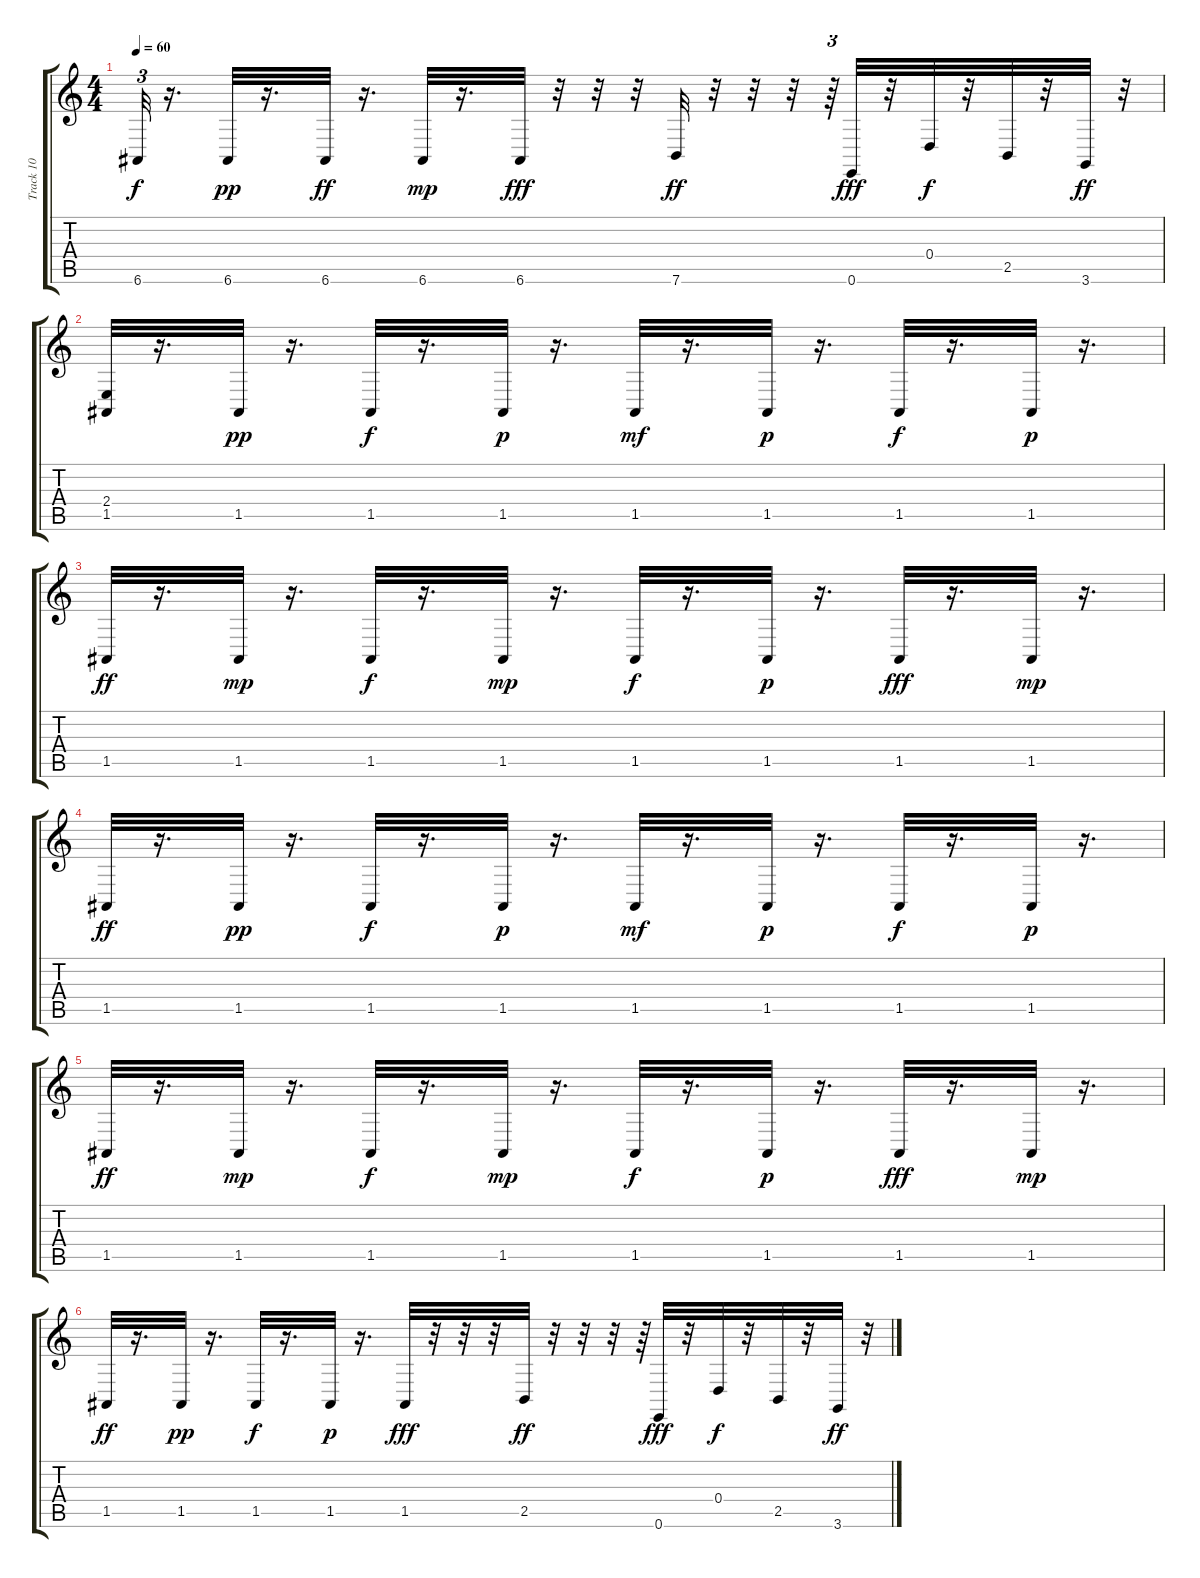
\track ("Track 10" "Track 10") {instrument rockorgan}
\staff {score tabs}
\tuning (E4 B3 G3 D3 A2 E2) {hide}
\ts (4 4)
\tempo 60
\clef g2
\ks c
6.6{t}.32{tu (3 2) dy f} r.16{d} 6.6.32{dy pp} r.16{d} 6.6.32{dy ff} r.16{d} 6.6.32{dy mp} r.16{d} 6.6.32{dy fff} r.32 r.32 r.32 7.6.32{dy ff} r.32 r.32 r.32 r.64{tu (3 2)} 0.6.32{dy fff} r.32 0.4.32{dy f} r.32 2.5.32 r.32 3.6.32{dy ff} r.32 |
(2.4 1.5).32 r.16{d} 1.5.32{dy pp} r.16{d} 1.5.32{dy f} r.16{d} 1.5.32{dy p} r.16{d} 1.5.32{dy mf} r.16{d} 1.5.32{dy p} r.16{d} 1.5.32{dy f} r.16{d} 1.5.32{dy p} r.16{d} |
1.5.32{dy ff} r.16{d} 1.5.32{dy mp} r.16{d} 1.5.32{dy f} r.16{d} 1.5.32{dy mp} r.16{d} 1.5.32{dy f} r.16{d} 1.5.32{dy p} r.16{d} 1.5.32{dy fff} r.16{d} 1.5.32{dy mp} r.16{d} |
1.5.32{dy ff} r.16{d} 1.5.32{dy pp} r.16{d} 1.5.32{dy f} r.16{d} 1.5.32{dy p} r.16{d} 1.5.32{dy mf} r.16{d} 1.5.32{dy p} r.16{d} 1.5.32{dy f} r.16{d} 1.5.32{dy p} r.16{d} |
1.5.32{dy ff} r.16{d} 1.5.32{dy mp} r.16{d} 1.5.32{dy f} r.16{d} 1.5.32{dy mp} r.16{d} 1.5.32{dy f} r.16{d} 1.5.32{dy p} r.16{d} 1.5.32{dy fff} r.16{d} 1.5.32{dy mp} r.16{d} |
1.5.32{dy ff} r.16{d} 1.5.32{dy pp} r.16{d} 1.5.32{dy f} r.16{d} 1.5.32{dy p} r.16{d} 1.5.32{dy fff} r.32 r.32 r.32 2.5.32{dy ff} r.32 r.32 r.32 r.64{tu (3 2)} 0.6.32{dy fff} r.32 0.4.32{dy f} r.32 2.5.32 r.32 3.6.32{dy ff} r.32{tu (3 2)}
